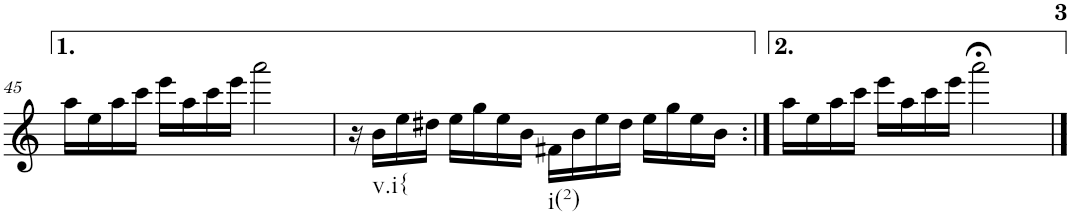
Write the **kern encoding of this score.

**kern
*part1
*staff1
*I"Flute
*I'Fl.
!!LO:PB:g=z
*clefG2
*k[]
*M4/4
*met(c)
=45
16aa\LL
16ee\
16aa\
16ccc\JJ
16eee\LL
16aa\
16ccc\
16eee\JJ
2aaa\
=46
16r
!LO:TX:b:t=v.i{
16b\LL
16ee\
16dd#X\JJ
16ee\LL
16gg\
16ee\
16b\JJ
!LO:TX:b:t=i(2)
16f#X\LL
16b\
16ee\
16dd#\JJ
16ee\LL
16gg\
16ee\
16b\JJ
=46X3:|!
16aa\LL
16ee\
16aa\
16ccc\JJ
16eee\LL
16aa\
16ccc\
16eee\JJ
2aaa;<\
==
*-
